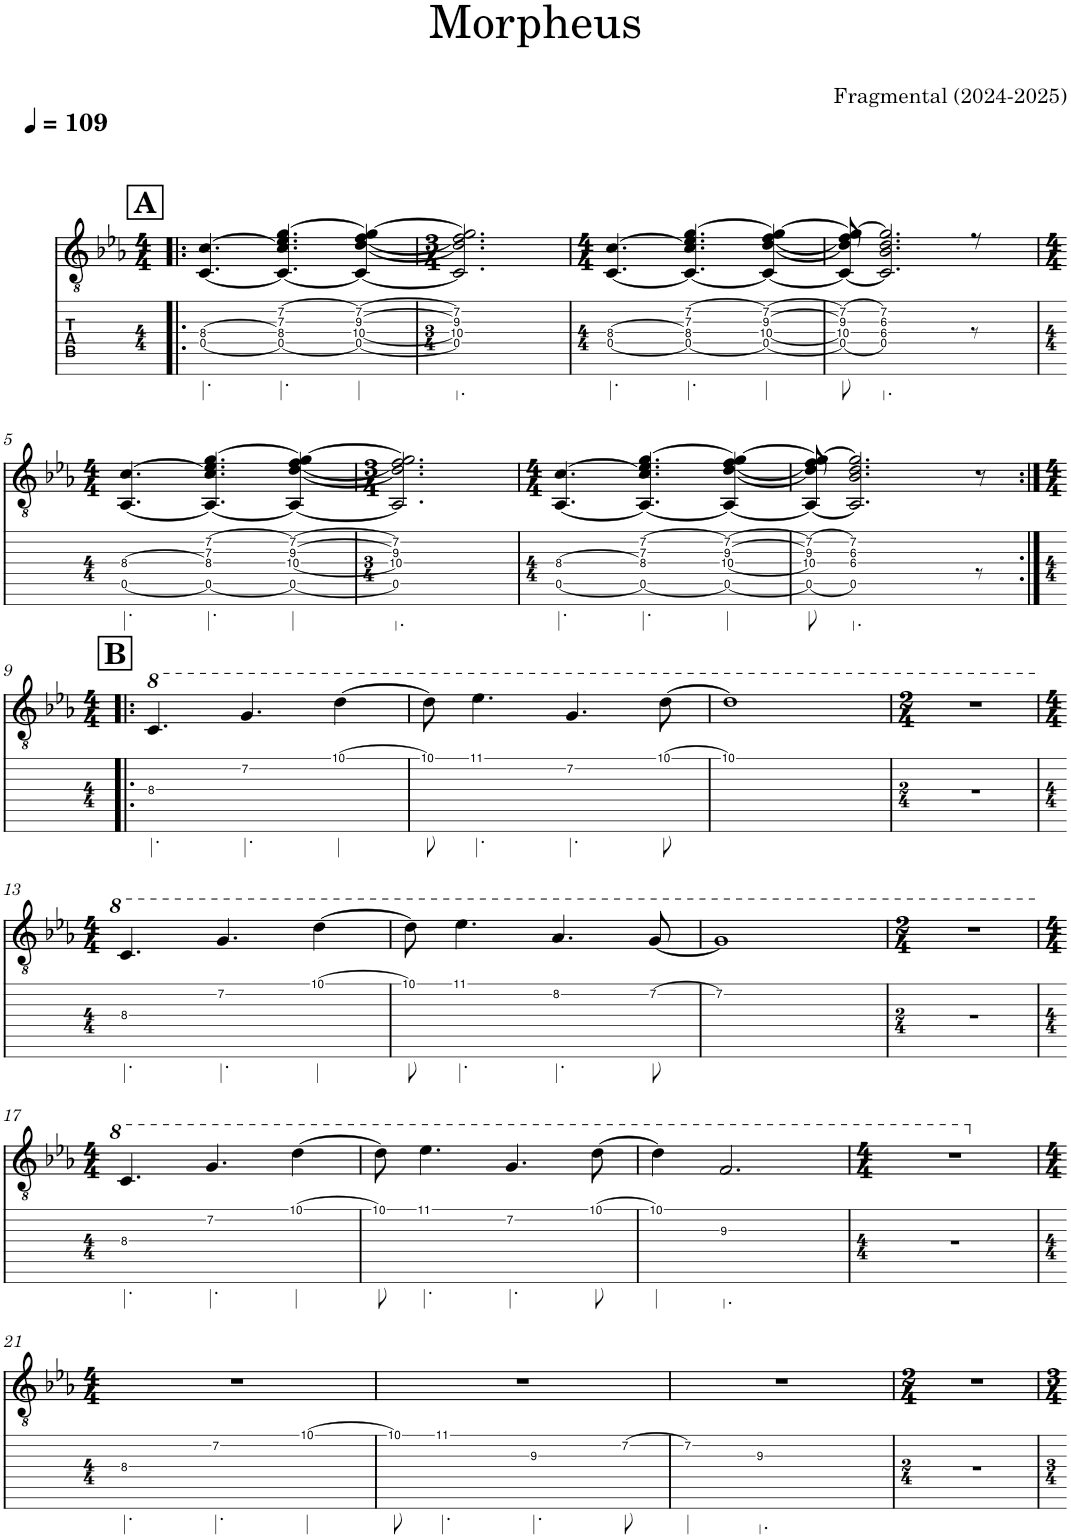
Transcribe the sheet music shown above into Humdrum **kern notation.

**kern	**kern
*part1	*part1
*staff2	*staff1
*I"Elektrische Gitarre	*
*I'El. Git.	*
*stria8	*stria5
*	*clefGv2
*k[b-e-a-]	*k[b-e-a-]
*M4/4	*M4/4
!!LO:REH:place=s1:a:B:cj:fs=14:t=A:qo=1.5
=1!|:	=1!|:
[4.C\ [4.c\	[4.C/ [4.c/
*	*MM109
4.C\_ 4.c\] 4.e-\ [4.g\	4.C/_ 4.c/] 4.e-/ [4.g/
4C\_ [4d\ [4f\ 4g\_	4C/_ [4d/ [4f/ 4g/_
=2	=2
*M3/4	*M3/4
2.C\] 2.d\] 2.f\] 2.g\]	2.C/] 2.d/] 2.f/] 2.g/]
=3	=3
*M4/4	*M4/4
[4.C\ [4.c\	[4.C/ [4.c/
4.C\_ 4.c\] 4.e-\ [4.g\	4.C/_ 4.c/] 4.e-/ [4.g/
4C\_ [4d\ [4f\ 4g\_	4C/_ [4d/ [4f/ 4g/_
=4	=4
8C\_ 8d\] 8f\] 8g\_	8C/_ 8d/] 8f/] 8g/_
2.C\] 2.B-\ 2.d\ 2.g\]	2.C/] 2.B-/ 2.d/ 2.g/]
8r	8rd
!!LO:LB:g=z
=5	=5
*M4/4	*M4/4
[4.AA-\ [4.c\	[4.AA-/ [4.c/
4.AA-\_ 4.c\] 4.e-\ [4.g\	4.AA-/_ 4.c/] 4.e-/ [4.g/
4AA-\_ [4d\ [4f\ 4g\_	4AA-/_ [4d/ [4f/ 4g/_
=6	=6
*M3/4	*M3/4
2.AA-\] 2.d\] 2.f\] 2.g\]	2.AA-/] 2.d/] 2.f/] 2.g/]
=7	=7
*M4/4	*M4/4
[4.AA-\ [4.c\	[4.AA-/ [4.c/
4.AA-\_ 4.c\] 4.e-\ [4.g\	4.AA-/_ 4.c/] 4.e-/ [4.g/
4AA-\_ [4d\ [4f\ 4g\_	4AA-/_ [4d/ [4f/ 4g/_
=8	=8
8AA-\_ 8d\] 8f\] 8g\_	8AA-/_ 8d/] 8f/] 8g/_
2.GG#\] 2.B-\ 2.d\ 2.g\]	2.AA-/] 2.B-/ 2.d/ 2.g/]
8r	8r
!!LO:LB:g=z
!!LO:REH:place=s1:a:B:cj:fs=14:t=B
=9:|!|:	=9:|!|:
*M4/4	*M4/4
*	*8va
4.c\	4.c/
4.g\	4.g/
[4dd\	[4dd\
=10	=10
8dd\]	8dd\]
4.ee-\	4.ee-\
4.g\	4.g/
[8dd\	[8dd\
=11	=11
1dd]	1dd]
=12	=12
*M2/4	*M2/4
2r	2r
!!LO:LB:g=z
=13	=13
*M4/4	*M4/4
4.c\	4.c/
4.g\	4.g/
[4dd\	[4dd\
=14	=14
8dd\]	8dd\]
4.ee-\	4.ee-\
4.g#\	4.a-/
[8g\	[8g/
=15	=15
1g]	1g]
=16	=16
*M2/4	*M2/4
2r	2r
!!LO:LB:g=z
=17	=17
*M4/4	*M4/4
4.c\	4.c/
4.g\	4.g/
[4dd\	[4dd\
=18	=18
8dd\]	8dd\]
4.ee-\	4.ee-\
4.g\	4.g/
[8dd\	[8dd\
=19	=19
4dd\]	4dd\]
2.f\	2.f/
=20	=20
*M4/4	*M4/4
1r	1r
!!LO:LB:g=z
=21	=21
*M4/4	*M4/4
*	*X8va
4.c\	1r
4.g\	.
[4dd\	.
=22	=22
8dd\]	1r
4.ee-\	.
4.f\	.
[8g\	.
=23	=23
4g\]	1r
2.f\	.
=24	=24
*M2/4	*M2/4
2r	2r
=	=
*-	*-
